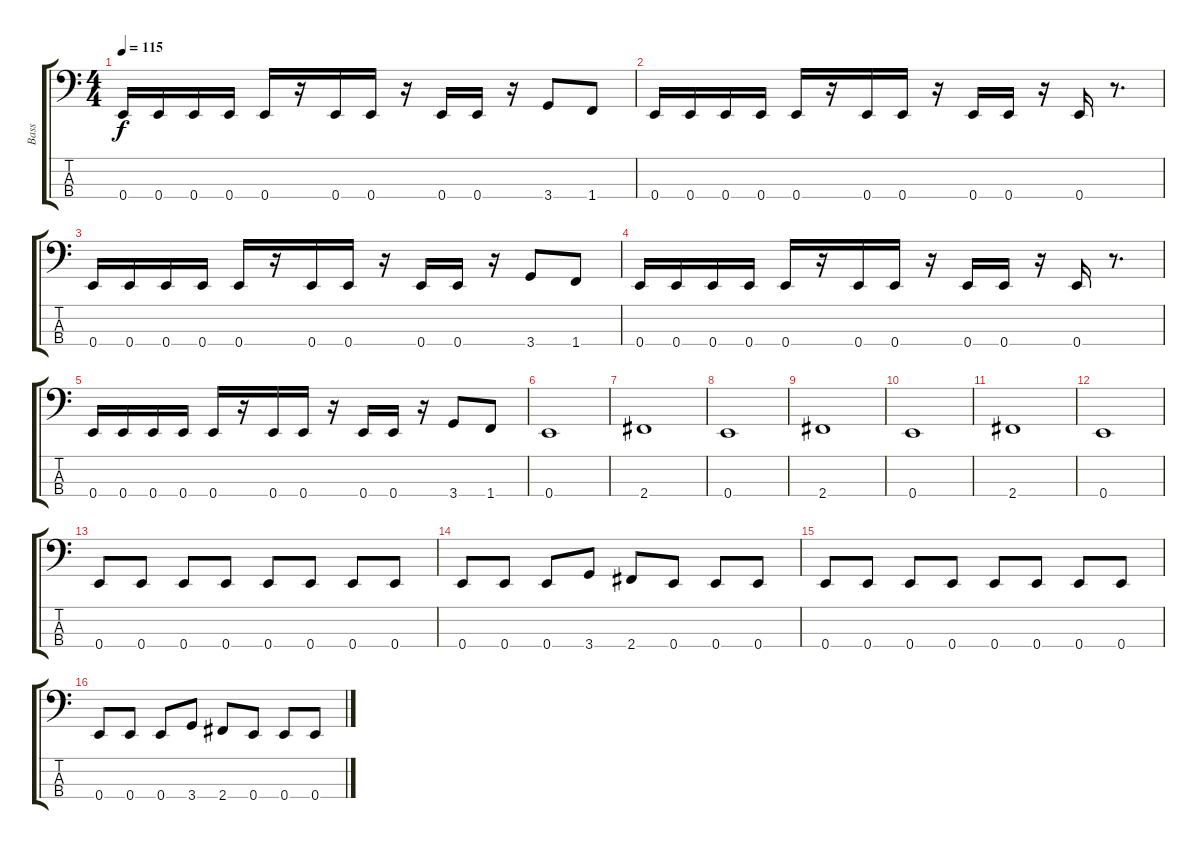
\track ("Bass" "Bass") {instrument electricbassfinger}
\staff {score tabs}
\tuning (G2 D2 A1 E1) {hide}
\ts (4 4)
\tempo 115
\clef f4
\ks c
0.4.16{dy f} 0.4.16 0.4.16 0.4.16 0.4.16 r.16 0.4.16 0.4.16 r.16 0.4.16 0.4.16 r.16 3.4.8 1.4.8 |
0.4.16 0.4.16 0.4.16 0.4.16 0.4.16 r.16 0.4.16 0.4.16 r.16 0.4.16 0.4.16 r.16 0.4.16 r.8{d} |
0.4.16 0.4.16 0.4.16 0.4.16 0.4.16 r.16 0.4.16 0.4.16 r.16 0.4.16 0.4.16 r.16 3.4.8 1.4.8 |
0.4.16 0.4.16 0.4.16 0.4.16 0.4.16 r.16 0.4.16 0.4.16 r.16 0.4.16 0.4.16 r.16 0.4.16 r.8{d} |
0.4.16 0.4.16 0.4.16 0.4.16 0.4.16 r.16 0.4.16 0.4.16 r.16 0.4.16 0.4.16 r.16 3.4.8 1.4.8 |
0.4.1 |
2.4.1 |
0.4.1 |
2.4.1 |
0.4.1 |
2.4.1 |
0.4.1 |
0.4.8 0.4.8 0.4.8 0.4.8 0.4.8 0.4.8 0.4.8 0.4.8 |
0.4.8 0.4.8 0.4.8 3.4.8 2.4.8 0.4.8 0.4.8 0.4.8 |
0.4.8 0.4.8 0.4.8 0.4.8 0.4.8 0.4.8 0.4.8 0.4.8 |
0.4.8 0.4.8 0.4.8 3.4.8 2.4.8 0.4.8 0.4.8 0.4.8
